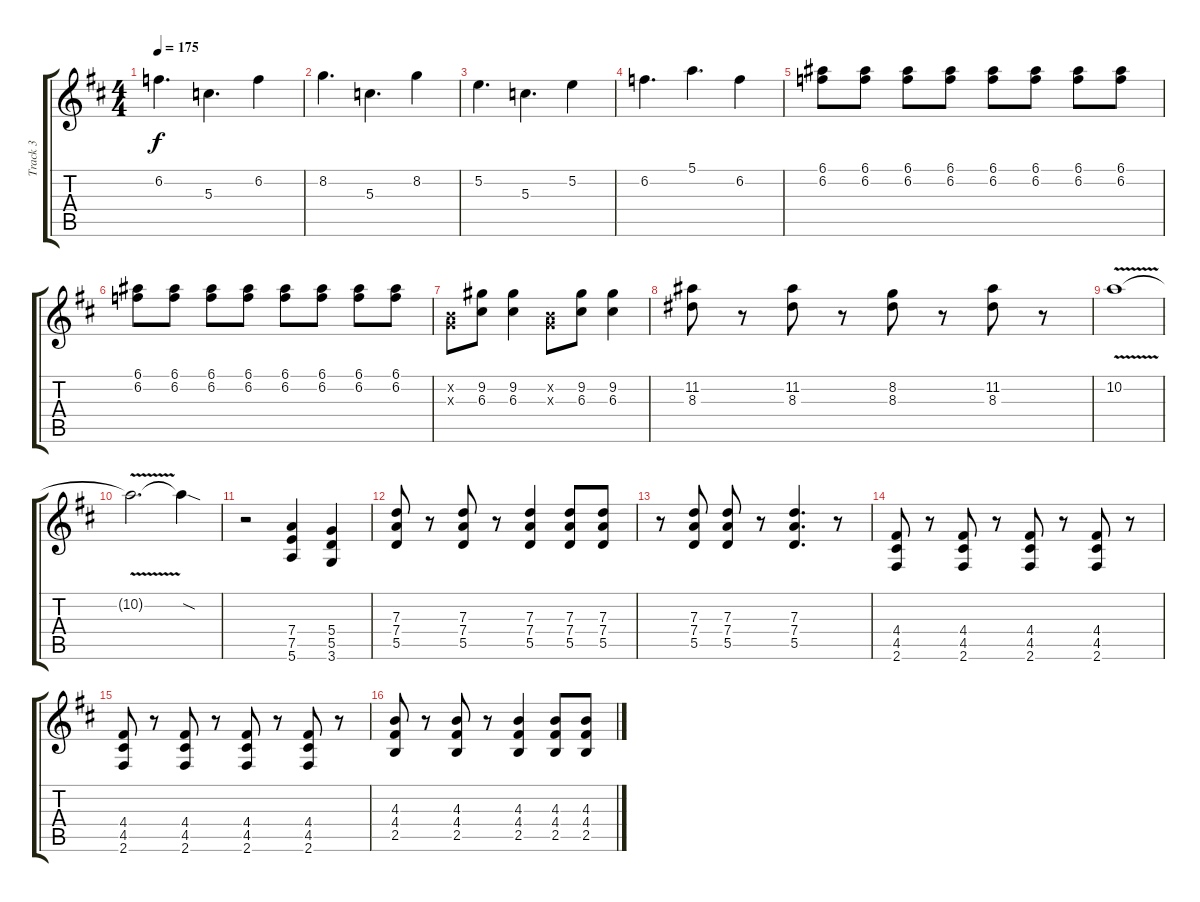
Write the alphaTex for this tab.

\track ("Track 3" "Track 3") {instrument distortionguitar}
\staff {score tabs}
\tuning (E4 B3 G3 D3 A2 E2) {hide}
\ts (4 4)
\tempo 175
\clef g2
\ks d
6.2.4{d dy f} 5.3.4{d} 6.2.4 |
8.2.4{d} 5.3.4{d} 8.2.4 |
5.2.4{d} 5.3.4{d} 5.2.4 |
6.2.4{d} 5.1.4{d} 6.2.4 |
(6.1 6.2).8 (6.1 6.2).8 (6.1 6.2).8 (6.1 6.2).8 (6.1 6.2).8 (6.1 6.2).8 (6.1 6.2).8 (6.1 6.2).8 |
(6.1 6.2).8 (6.1 6.2).8 (6.1 6.2).8 (6.1 6.2).8 (6.1 6.2).8 (6.1 6.2).8 (6.1 6.2).8 (6.1 6.2).8 |
(0.2{x} 0.3{x}).8 (9.2 6.3).8 (9.2 6.3).4 (0.2{x} 0.3{x}).8 (9.2 6.3).8 (9.2 6.3).4 |
(11.2 8.3).8 r.8 (11.2 8.3).8 r.8 (8.2 8.3).8 r.8 (11.2 8.3).8 r.8 |
10.2{v}.1 |
10.2{t}.2{d} 10.2{sod t}.4 |
r.2 (7.4 7.5 5.6).4 (5.4 5.5 3.6).4 |
(7.3 7.4 5.5).8 r.8 (7.3 7.4 5.5).8 r.8 (7.3 7.4 5.5).4 (7.3 7.4 5.5).8 (7.3 7.4 5.5).8 |
r.8 (7.3 7.4 5.5).8 (7.3 7.4 5.5).8 r.8 (7.3 7.4 5.5).4{d} r.8 |
(4.4 4.5 2.6).8 r.8 (4.4 4.5 2.6).8 r.8 (4.4 4.5 2.6).8 r.8 (4.4 4.5 2.6).8 r.8 |
(4.4 4.5 2.6).8 r.8 (4.4 4.5 2.6).8 r.8 (4.4 4.5 2.6).8 r.8 (4.4 4.5 2.6).8 r.8 |
(4.3 4.4 2.5).8 r.8 (4.3 4.4 2.5).8 r.8 (4.3 4.4 2.5).4 (4.3 4.4 2.5).8 (4.3 4.4 2.5).8
